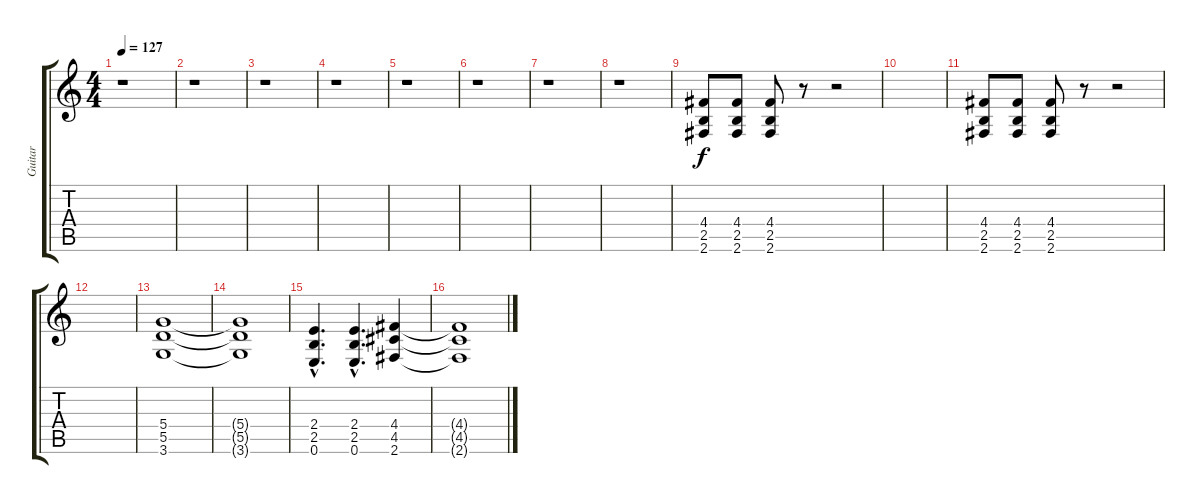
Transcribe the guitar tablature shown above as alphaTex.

\track ("Guitar" "Guitar") {instrument overdrivenguitar}
\staff {score tabs}
\tuning (E4 B3 G3 D3 A2 E2) {hide}
\ts (4 4)
\tempo 127
\clef g2
\ks c
r.1{dy f instrument overdrivenguitar} |
r.1 |
r.1 |
r.1 |
r.1 |
r.1 |
r.1 |
r.1 |
(4.4 2.5 2.6).8 (4.4 2.5 2.6).8 (4.4 2.5 2.6).8 r.8 r.2 |
|
(4.4 2.5 2.6).8 (4.4 2.5 2.6).8 (4.4 2.5 2.6).8 r.8 r.2 |
|
(5.4 5.5 3.6).1 |
(5.4{t} 5.5{t} 3.6{t}).1 |
(2.4{hac} 2.5{hac} 0.6{hac}).4{d} (2.4{hac} 2.5{hac} 0.6{hac}).4{d} (4.4 4.5 2.6).4 |
(4.4{t} 4.5{t} 2.6{t}).1
